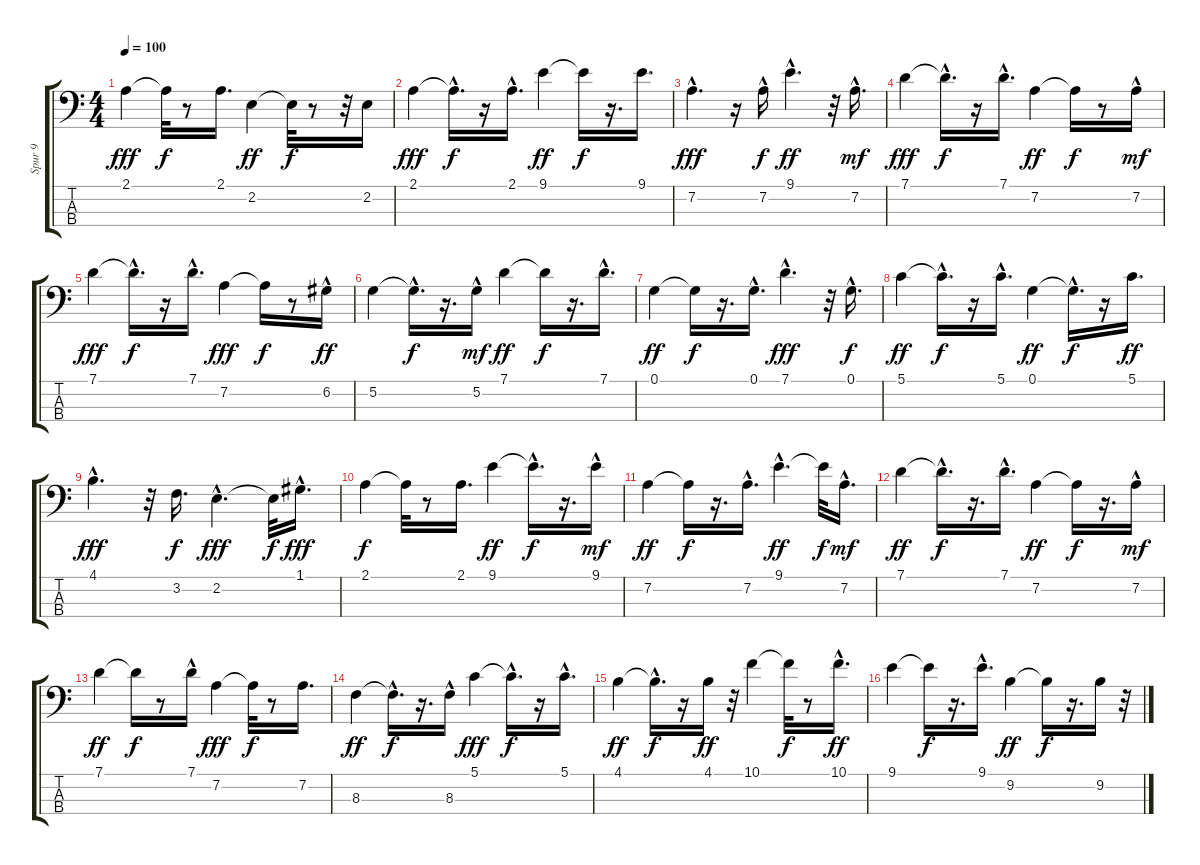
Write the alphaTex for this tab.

\track ("Spur 9" "Spur 9") {instrument acousticbass}
\staff {score tabs}
\tuning (G2 D2 A1 E1) {hide}
\ts (4 4)
\tempo 100
\clef f4
\ks c
2.1.4{dy fff} 2.1{t}.32{dy f} r.8 2.1.16{d} 2.2.4{dy ff} 2.2{t}.32{dy f} r.8 r.32 2.2.16 |
2.1.4{dy fff} 2.1{hac t}.16{d dy f} r.16 2.1{hac}.16{d} 9.1.4{dy ff} 9.1{t}.16{dy f} r.16{d} 9.1.16{d} |
7.2{hac}.4{d dy fff} r.16 7.2{hac}.16{dy f} 9.1{hac}.4{d dy ff} r.32 7.2{hac}.16{d dy mf} |
7.1.4{dy fff} 7.1{hac t}.16{d dy f} r.16 7.1{hac}.16{d} 7.2.4{dy ff} 7.2{t}.16{dy f} r.8 7.2{hac}.16{dy mf} |
7.1.4{dy fff} 7.1{hac t}.16{d dy f} r.16 7.1{hac}.16{d} 7.2.4{dy fff} 7.2{t}.16{dy f} r.8 6.2{hac}.16{dy ff} |
5.2.4 5.2{hac t}.16{d dy f} r.16{d} 5.2{hac}.16{dy mf} 7.1.4{dy ff} 7.1{t}.16{dy f} r.16{d} 7.1{hac}.16{d} |
0.1.4{dy ff} 0.1{t}.16{dy f} r.16{d} 0.1{hac}.16{d} 7.1{hac}.4{d dy fff} r.32 0.1{hac}.16{d dy f} |
5.1.4{dy ff} 5.1{hac t}.16{d dy f} r.16 5.1{hac}.16{d} 0.1.4{dy ff} 0.1{hac t}.16{d dy f} r.16 5.1.16{d dy ff} |
4.1{hac}.4{d dy fff} r.32 3.2.16{d dy f} 2.2{hac}.4{d dy fff} 2.2{t}.32{dy f} 1.1{hac}.16{d dy fff} |
2.1.4{dy f} 2.1{t}.32 r.8 2.1.16{d} 9.1.4{dy ff} 9.1{hac t}.16{d dy f} r.16{d} 9.1{hac}.16{dy mf} |
7.2.4{dy ff} 7.2{t}.16{dy f} r.16{d} 7.2{hac}.16{d} 9.1{hac}.4{d dy ff} 9.1{t}.32{dy f} 7.2{hac}.16{d dy mf} |
7.1.4{dy ff} 7.1{hac t}.16{d dy f} r.16{d} 7.1{hac}.16{d} 7.2.4{dy ff} 7.2{t}.16{dy f} r.16{d} 7.2{hac}.16{dy mf} |
7.1.4{dy ff} 7.1{t}.16{dy f} r.8 7.1{hac}.16 7.2.4{dy fff} 7.2{t}.32{dy f} r.8 7.2.16{d} |
8.3.4{dy ff} 8.3{hac t}.16{d dy f} r.16{d} 8.3{hac}.16 5.1.4{dy fff} 5.1{hac t}.16{d dy f} r.16 5.1{hac}.16{d} |
4.1.4{dy ff} 4.1{hac t}.16{d dy f} r.16 4.1.16{dy ff} r.32 10.1.4 10.1{t}.32{dy f} r.8 10.1{hac}.16{d dy ff} |
9.1.4 9.1{t}.16{dy f} r.16{d} 9.1{hac}.16{d} 9.2.4{dy ff} 9.2{t}.16{dy f} r.16{d} 9.2.16 r.32
